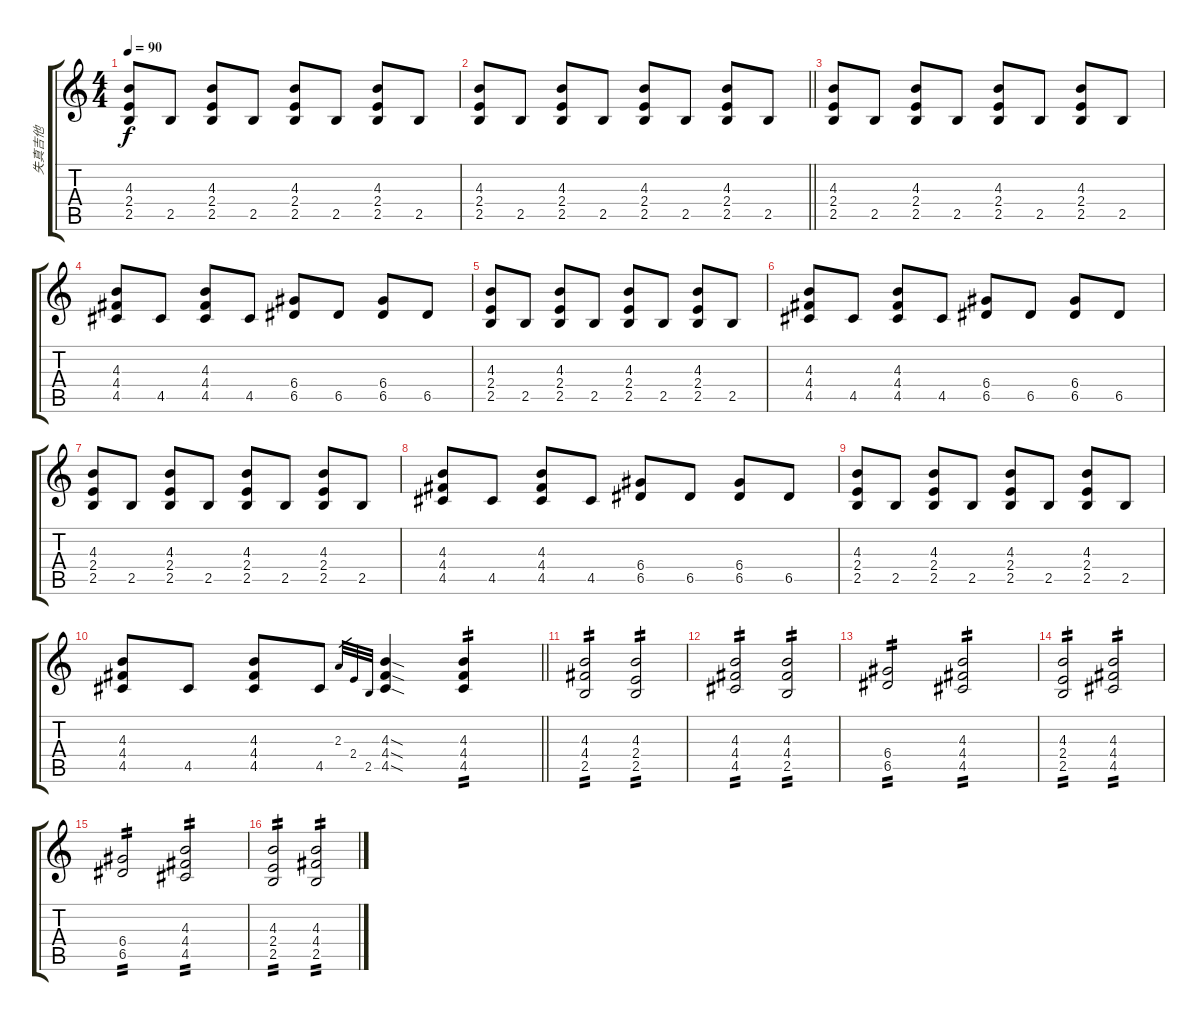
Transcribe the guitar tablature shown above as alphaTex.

\track ("失真吉他" "失真吉他") {instrument distortionguitar}
\staff {score tabs}
\tuning (E4 B3 G3 D3 A2 E2) {hide}
\ts (4 4)
\tempo 90
\clef g2
\ks c
(4.3 2.4 2.5).8{dy f} 2.5.8 (4.3 2.4 2.5).8 2.5.8 (4.3 2.4 2.5).8 2.5.8 (4.3 2.4 2.5).8 2.5.8 |
\barLineRight lightlight
(4.3 2.4 2.5).8 2.5.8 (4.3 2.4 2.5).8 2.5.8 (4.3 2.4 2.5).8 2.5.8 (4.3 2.4 2.5).8 2.5.8 |
(4.3 2.4 2.5).8 2.5.8 (4.3 2.4 2.5).8 2.5.8 (4.3 2.4 2.5).8 2.5.8 (4.3 2.4 2.5).8 2.5.8 |
(4.3 4.4 4.5).8 4.5.8 (4.3 4.4 4.5).8 4.5.8 (6.4 6.5).8 6.5.8 (6.4 6.5).8 6.5.8 |
(4.3 2.4 2.5).8 2.5.8 (4.3 2.4 2.5).8 2.5.8 (4.3 2.4 2.5).8 2.5.8 (4.3 2.4 2.5).8 2.5.8 |
(4.3 4.4 4.5).8 4.5.8 (4.3 4.4 4.5).8 4.5.8 (6.4 6.5).8 6.5.8 (6.4 6.5).8 6.5.8 |
(4.3 2.4 2.5).8 2.5.8 (4.3 2.4 2.5).8 2.5.8 (4.3 2.4 2.5).8 2.5.8 (4.3 2.4 2.5).8 2.5.8 |
(4.3 4.4 4.5).8 4.5.8 (4.3 4.4 4.5).8 4.5.8 (6.4 6.5).8 6.5.8 (6.4 6.5).8 6.5.8 |
(4.3 2.4 2.5).8 2.5.8 (4.3 2.4 2.5).8 2.5.8 (4.3 2.4 2.5).8 2.5.8 (4.3 2.4 2.5).8 2.5.8 |
\barLineRight lightlight
(4.3 4.4 4.5).8 4.5.8 (4.3 4.4 4.5).8 4.5.8 2.3.32{gr} 2.4.32{gr} 2.5.32{gr} (4.3{sod} 4.4{sod} 4.5{sod}).4{volume 12} (4.3 4.4 4.5).4{tp 2} |
(4.3 4.4 2.5).2{tp 2} (4.3 2.4 2.5).2{tp 2} |
(4.3 4.4 4.5).2{tp 2} (4.3 4.4 2.5).2{tp 2} |
(6.4 6.5).2{tp 2} (4.3 4.4 4.5).2{tp 2} |
(4.3 2.4 2.5).2{tp 2} (4.3 4.4 4.5).2{tp 2} |
(6.4 6.5).2{tp 2} (4.3 4.4 4.5).2{tp 2} |
(4.3 2.4 2.5).2{tp 2} (4.3 4.4 2.5).2{tp 2}
